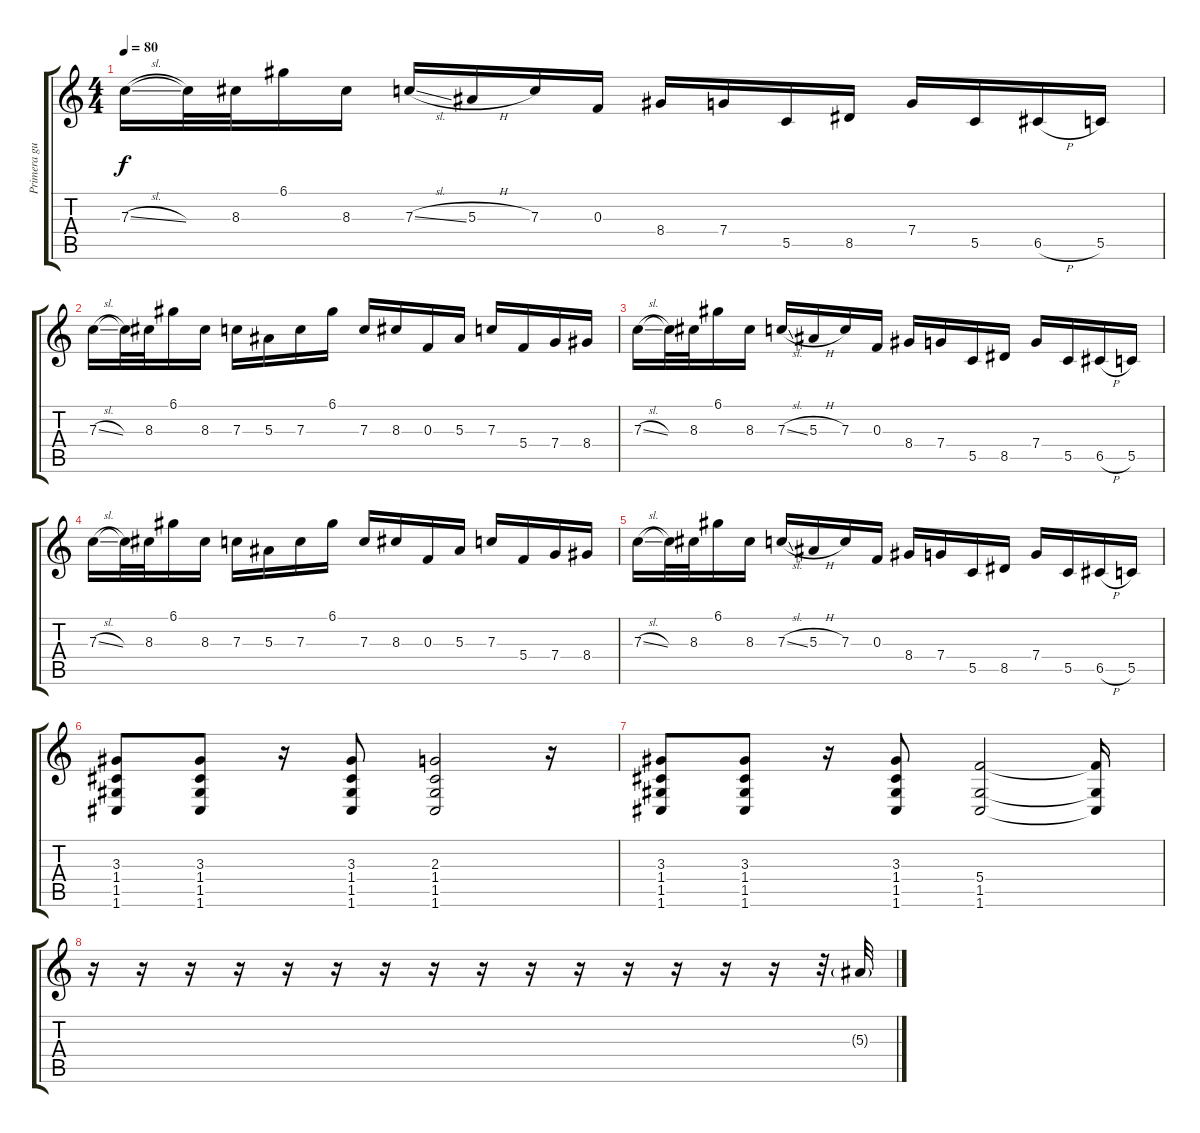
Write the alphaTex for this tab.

\track ("Primera guitarra" "Primera gu") {instrument distortionguitar}
\staff {score tabs}
\tuning (D4 A3 F3 C3 G2 C2) {hide}
\ts (4 4)
\tempo 80
\clef g2
\ks c
7.3{sl}.16{dy f} 7.3{t}.32 8.3.32 6.1.16 8.3.16 7.3{sl}.16 5.3{h}.16 7.3.16 0.3.16 8.4.16 7.4.16 5.5.16 8.5.16 7.4.16 5.5.16 6.5{h}.16 5.5.16 |
7.3{sl}.16 7.3{t}.32 8.3.32 6.1.16 8.3.16 7.3.16 5.3.16 7.3.16 6.1.16 7.3.16 8.3.16 0.3.16 5.3.16 7.3.16 5.4.16 7.4.16 8.4.16 |
7.3{sl}.16 7.3{t}.32 8.3.32 6.1.16 8.3.16 7.3{sl}.16 5.3{h}.16 7.3.16 0.3.16 8.4.16 7.4.16 5.5.16 8.5.16 7.4.16 5.5.16 6.5{h}.16 5.5.16 |
7.3{sl}.16 7.3{t}.32 8.3.32 6.1.16 8.3.16 7.3.16 5.3.16 7.3.16 6.1.16 7.3.16 8.3.16 0.3.16 5.3.16 7.3.16 5.4.16 7.4.16 8.4.16 |
7.3{sl}.16 7.3{t}.32 8.3.32 6.1.16 8.3.16 7.3{sl}.16 5.3{h}.16 7.3.16 0.3.16 8.4.16 7.4.16 5.5.16 8.5.16 7.4.16 5.5.16 6.5{h}.16 5.5.16 |
(3.3 1.4 1.5 1.6).8 (3.3 1.4 1.5 1.6).8 r.16 (3.3 1.4 1.5 1.6).8 (2.3 1.4 1.5 1.6).2 r.16 |
(3.3 1.4 1.5 1.6).8 (3.3 1.4 1.5 1.6).8 r.16 (3.3 1.4 1.5 1.6).8 (5.4 1.5 1.6).2 (5.4{t} 1.5{t} 1.6{t}).16 |
r.16 r.16 r.16 r.16 r.16 r.16 r.16 r.16 r.16 r.16 r.16 r.16 r.16 r.16 r.16 r.32 5.3{sl g}.32
